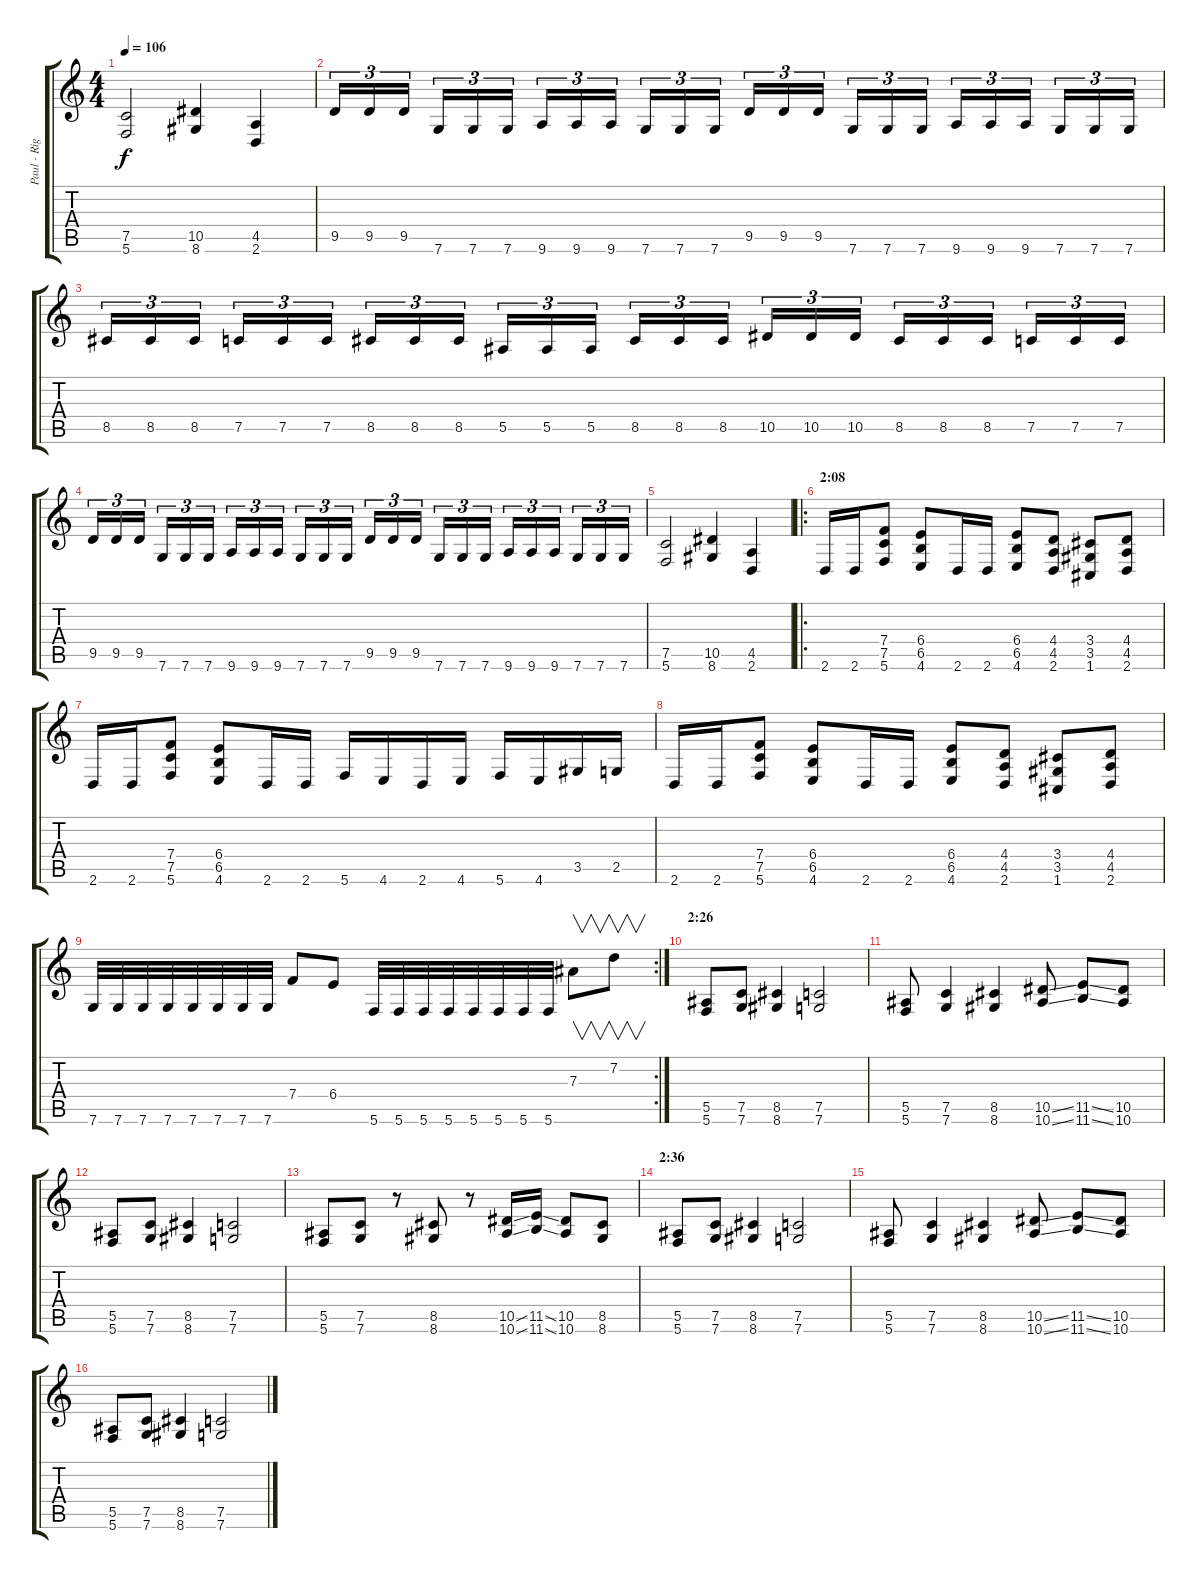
\track ("Paul - Right" "Paul - Rig") {instrument distortionguitar}
\staff {score tabs}
\tuning (C4 G3 Eb3 Bb2 F2 C2) {hide}
\ts (4 4)
\tempo 106
\clef g2
\ks c
(7.5 5.6).2{dy f} (10.5 8.6).4 (4.5 2.6).4 |
9.5.16{tu (3 2)} 9.5.16{tu (3 2)} 9.5.16{tu (3 2)} 7.6.16{tu (3 2)} 7.6.16{tu (3 2)} 7.6.16{tu (3 2)} 9.6.16{tu (3 2)} 9.6.16{tu (3 2)} 9.6.16{tu (3 2)} 7.6.16{tu (3 2)} 7.6.16{tu (3 2)} 7.6.16{tu (3 2)} 9.5.16{tu (3 2)} 9.5.16{tu (3 2)} 9.5.16{tu (3 2)} 7.6.16{tu (3 2)} 7.6.16{tu (3 2)} 7.6.16{tu (3 2)} 9.6.16{tu (3 2)} 9.6.16{tu (3 2)} 9.6.16{tu (3 2)} 7.6.16{tu (3 2)} 7.6.16{tu (3 2)} 7.6.16{tu (3 2)} |
8.5.16{tu (3 2)} 8.5.16{tu (3 2)} 8.5.16{tu (3 2)} 7.5.16{tu (3 2)} 7.5.16{tu (3 2)} 7.5.16{tu (3 2)} 8.5.16{tu (3 2)} 8.5.16{tu (3 2)} 8.5.16{tu (3 2)} 5.5.16{tu (3 2)} 5.5.16{tu (3 2)} 5.5.16{tu (3 2)} 8.5.16{tu (3 2)} 8.5.16{tu (3 2)} 8.5.16{tu (3 2)} 10.5.16{tu (3 2)} 10.5.16{tu (3 2)} 10.5.16{tu (3 2)} 8.5.16{tu (3 2)} 8.5.16{tu (3 2)} 8.5.16{tu (3 2)} 7.5.16{tu (3 2)} 7.5.16{tu (3 2)} 7.5.16{tu (3 2)} |
9.5.16{tu (3 2)} 9.5.16{tu (3 2)} 9.5.16{tu (3 2)} 7.6.16{tu (3 2)} 7.6.16{tu (3 2)} 7.6.16{tu (3 2)} 9.6.16{tu (3 2)} 9.6.16{tu (3 2)} 9.6.16{tu (3 2)} 7.6.16{tu (3 2)} 7.6.16{tu (3 2)} 7.6.16{tu (3 2)} 9.5.16{tu (3 2)} 9.5.16{tu (3 2)} 9.5.16{tu (3 2)} 7.6.16{tu (3 2)} 7.6.16{tu (3 2)} 7.6.16{tu (3 2)} 9.6.16{tu (3 2)} 9.6.16{tu (3 2)} 9.6.16{tu (3 2)} 7.6.16{tu (3 2)} 7.6.16{tu (3 2)} 7.6.16{tu (3 2)} |
(7.5 5.6).2 (10.5 8.6).4 (4.5 2.6).4 |
\ro
\section ("" "2:08")
2.6.16{instrument distortionguitar} 2.6.16 (7.4 7.5 5.6).8 (6.4 6.5 4.6).8 2.6.16 2.6.16 (6.4 6.5 4.6).8 (4.4 4.5 2.6).8 (3.4 3.5 1.6).8 (4.4 4.5 2.6).8 |
2.6.16 2.6.16 (7.4 7.5 5.6).8 (6.4 6.5 4.6).8 2.6.16 2.6.16 5.6.16 4.6.16 2.6.16 4.6.16 5.6.16 4.6.16 3.5.16 2.5.16 |
2.6.16 2.6.16 (7.4 7.5 5.6).8 (6.4 6.5 4.6).8 2.6.16 2.6.16 (6.4 6.5 4.6).8 (4.4 4.5 2.6).8 (3.4 3.5 1.6).8 (4.4 4.5 2.6).8 |
\rc 2
7.6.32 7.6.32 7.6.32 7.6.32 7.6.32 7.6.32 7.6.32 7.6.32 7.4.8 6.4.8 5.6.32 5.6.32 5.6.32 5.6.32 5.6.32 5.6.32 5.6.32 5.6.32 7.3.8{v instrument guitarharmonics} 7.2.8{v} |
\section ("" "2:26")
(5.5 5.6).8{instrument distortionguitar} (7.5 7.6).8 (8.5 8.6).4 (7.5 7.6).2 |
(5.5 5.6).8 (7.5 7.6).4 (8.5 8.6).4 (10.5{ss} 10.6{ss}).8 (11.5{ss} 11.6{ss}).8 (10.5 10.6).8 |
(5.5 5.6).8 (7.5 7.6).8 (8.5 8.6).4 (7.5 7.6).2 |
(5.5 5.6).8 (7.5 7.6).8 r.8 (8.5 8.6).8 r.8 (10.5{ss} 10.6{ss}).16 (11.5{ss} 11.6{ss}).16 (10.5 10.6).8 (8.5 8.6).8 |
\section ("" "2:36")
(5.5 5.6).8 (7.5 7.6).8 (8.5 8.6).4 (7.5 7.6).2 |
(5.5 5.6).8 (7.5 7.6).4 (8.5 8.6).4 (10.5{ss} 10.6{ss}).8 (11.5{ss} 11.6{ss}).8 (10.5 10.6).8 |
(5.5 5.6).8 (7.5 7.6).8 (8.5 8.6).4 (7.5 7.6).2
